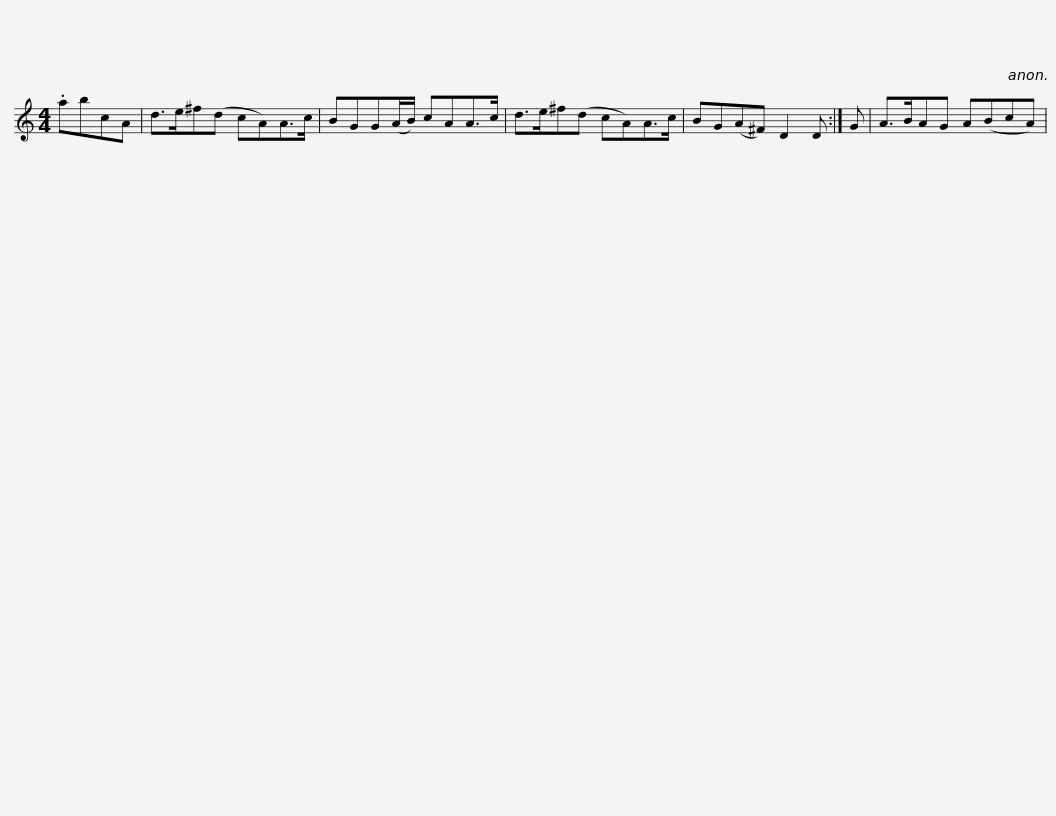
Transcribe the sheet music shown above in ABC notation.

X:1
L:1/8
M:4/4
I:linebreak $
K:C
V:1 treble
V:1
 .abcA | d>e^f(d cA)A>c | BGG(A/B/) cAA>c | d>e^f(d cA)A>c | BG(A^F) D2 D :| %5
 G |$ A>BAG A(BcA) | %7
